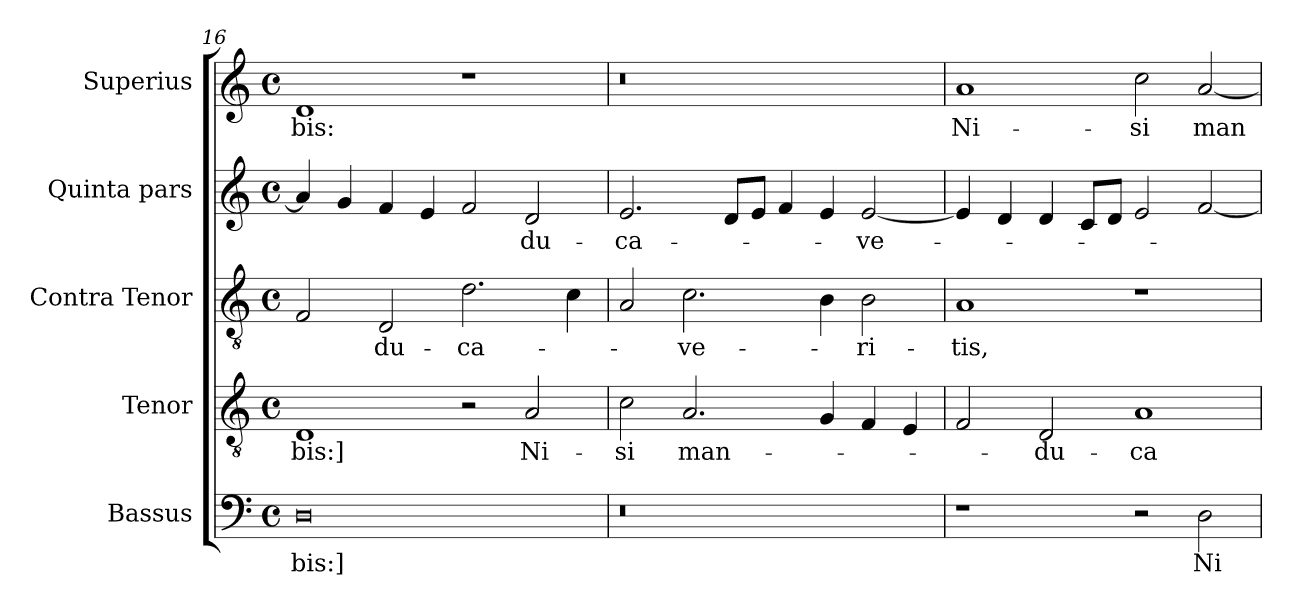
**kern	**text	**kern	**text	**kern	**text	**kern	**text	**kern	**text
*part5	*part5	*part4	*part4	*part3	*part3	*part2	*part2	*part1	*part1
*staff5	*staff5	*staff4	*staff4	*staff3	*staff3	*staff2	*staff2	*staff1	*staff1
*I"Bassus	*	*I"Tenor	*	*I"Contra Tenor	*	*I"Quinta pars	*	*I"Superius	*
!!LO:LB:g=z
*clefF4	*	*clefGv2	*	*clefGv2	*	*clefG2	*	*clefG2	*
*M4/4	*	*M4/4	*	*M4/4	*	*M4/4	*	*M4/4	*
*met(c)	*	*met(c)	*	*met(c)	*	*met(c)	*	*met(c)	*
=16	=16	=16	=16	=16	=16	=16	=16	=16	=16
!	!LO:LY:b:cj	!	!LO:LY:b:cj	!	!	!	!	!	!LO:LY:b:cj
0D	-bis:]	1D	-bis:]	2F/	.	4a/]	.	1d	-bis:
.	.	.	.	.	.	4g/	.	.	.
!	!	!	!	!	!LO:LY:b:cj	!	!	!	!
.	.	.	.	2D/	-du-	4f/	.	.	.
.	.	.	.	.	.	4e/	.	.	.
!	!	!	!	!	!LO:LY:b:cj	!	!	!	!
.	.	2r	.	2.d\	-ca-	2f/	.	1r	.
!	!	!	!LO:LY:b:cj	!	!	!	!LO:LY:b:cj	!	!
.	.	2A/	Ni-	.	.	2d/	-du-	.	.
.	.	.	.	4c\	.	.	.	.	.
=17	=17	=17	=17	=17	=17	=17	=17	=17	=17
!	!	!	!LO:LY:b:cj	!	!	!	!LO:LY:b:cj	!	!
0r	.	2c\	-si	2A/	.	2.e/	-ca-	0r	.
!	!	!	!LO:LY:b	!	!LO:LY:b:cj	!	!	!	!
.	.	2.A/	man-	2.c\	-ve-	.	.	.	.
.	.	.	.	.	.	8d/L	.	.	.
.	.	.	.	.	.	8e/J	.	.	.
.	.	.	.	.	.	4f/	.	.	.
.	.	4G/	.	4B\	.	4e/	.	.	.
!	!	!	!	!	!LO:LY:b:cj	!	!LO:LY:b:cj	!	!
.	.	4F/	.	2B\	-ri-	[<2e/	-ve-	.	.
.	.	4E/	.	.	.	.	.	.	.
=18	=18	=18	=18	=18	=18	=18	=18	=18	=18
!	!	!	!	!	!LO:LY:b:cj	!	!	!	!LO:LY:b:cj
1r	.	2F/	.	1A	-tis,	4e/]	.	1a	Ni-
.	.	.	.	.	.	4d/	.	.	.
!	!	!	!LO:LY:b:cj	!	!	!	!	!	!
.	.	2D/	-du-	.	.	4d/	.	.	.
.	.	.	.	.	.	8c/L	.	.	.
.	.	.	.	.	.	8d/J	.	.	.
!	!	!	!LO:LY:b:cj	!	!	!	!	!	!LO:LY:b:cj
2r	.	1A	-ca-	1r	.	2e/	.	2cc\	-si
!	!LO:LY:b:cj	!	!	!	!	!	!	!	!LO:LY:b
2D\	Ni-	.	.	.	.	[<2f/	.	[<2a/	man-
=	=	=	=	=	=	=	=	=	=
*-	*-	*-	*-	*-	*-	*-	*-	*-	*-
